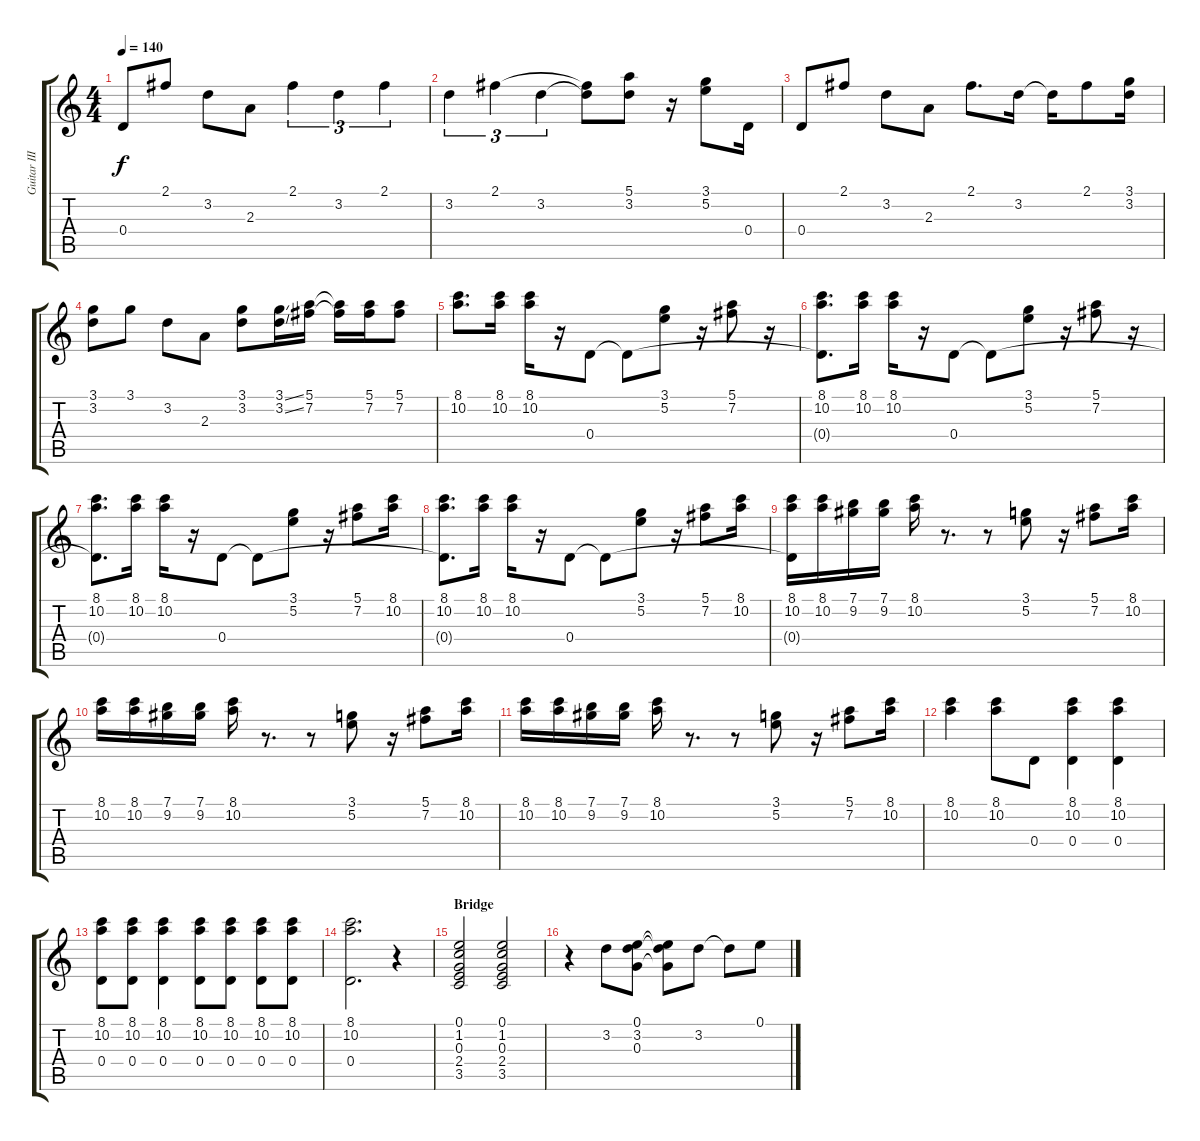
\track ("Guitar III (12-string)" "Guitar III") {instrument distortionguitar}
\staff {score tabs}
\tuning (E4 B3 G3 D3 A2 E2) {hide}
\ts (4 4)
\tempo 140
\clef g2
\ks c
0.4.8{dy f} 2.1.8 3.2.8 2.3.8 2.1.4{tu (3 2)} 3.2.4{tu (3 2)} 2.1.4{tu (3 2)} |
3.2.4{tu (3 2)} 2.1.4{tu (3 2)} 3.2.4{tu (3 2)} (2.1{t} 3.2{t}).8 (5.1 3.2).8 r.16 (3.1 5.2).8 0.4.16 |
0.4.8 2.1.8 3.2.8 2.3.8 2.1.8{d} 3.2.16 3.2{t}.16 2.1.8 (3.1 3.2).16 |
(3.1 3.2).8 3.1.8 3.2.8 2.3.8 (3.1 3.2).8 (3.1{ss} 3.2{ss}).16 (5.1 7.2).16 (5.1{t} 7.2{t}).16 (5.1 7.2).16 (5.1 7.2).8 |
(8.1 10.2).8{d} (8.1 10.2).16 (8.1 10.2).16 r.16 0.4.8 0.4{t}.8 (3.1 5.2).8 r.16 (5.1 7.2).8 r.16 |
(8.1 10.2 0.4{t}).8{d} (8.1 10.2).16 (8.1 10.2).16 r.16 0.4.8 0.4{t}.8 (3.1 5.2).8 r.16 (5.1 7.2).8 r.16 |
(8.1 10.2 0.4{t}).8{d} (8.1 10.2).16 (8.1 10.2).16 r.16 0.4.8 0.4{t}.8 (3.1 5.2).8 r.16 (5.1 7.2).8 (8.1 10.2).16 |
(8.1 10.2 0.4{t}).8{d} (8.1 10.2).16 (8.1 10.2).16 r.16 0.4.8 0.4{t}.8 (3.1 5.2).8 r.16 (5.1 7.2).8 (8.1 10.2).16 |
(8.1 10.2 0.4{t}).16 (8.1 10.2).16 (7.1 9.2).16 (7.1 9.2).16 (8.1 10.2).16 r.8{d} r.8 (3.1 5.2).8 r.16 (5.1 7.2).8 (8.1 10.2).16 |
(8.1 10.2).16 (8.1 10.2).16 (7.1 9.2).16 (7.1 9.2).16 (8.1 10.2).16 r.8{d} r.8 (3.1 5.2).8 r.16 (5.1 7.2).8 (8.1 10.2).16 |
(8.1 10.2).16 (8.1 10.2).16 (7.1 9.2).16 (7.1 9.2).16 (8.1 10.2).16 r.8{d} r.8 (3.1 5.2).8 r.16 (5.1 7.2).8 (8.1 10.2).16 |
(8.1 10.2).4 (8.1 10.2).8 0.4.8 (8.1 10.2 0.4).4 (8.1 10.2 0.4).4 |
(8.1 10.2 0.4).8 (8.1 10.2 0.4).8 (8.1 10.2 0.4).4 (8.1 10.2 0.4).8 (8.1 10.2 0.4).8 (8.1 10.2 0.4).8 (8.1 10.2 0.4).8 |
(8.1 10.2 0.4).2{d} r.4 |
\section ("" "Bridge")
(0.1 1.2 0.3 2.4 3.5).2 (0.1 1.2 0.3 2.4 3.5).2 |
r.4 3.2.8 (0.1 3.2 0.3).8 (0.1{t} 3.2{t} 0.3{t}).8 3.2.8 3.2{t}.8 0.1.8
